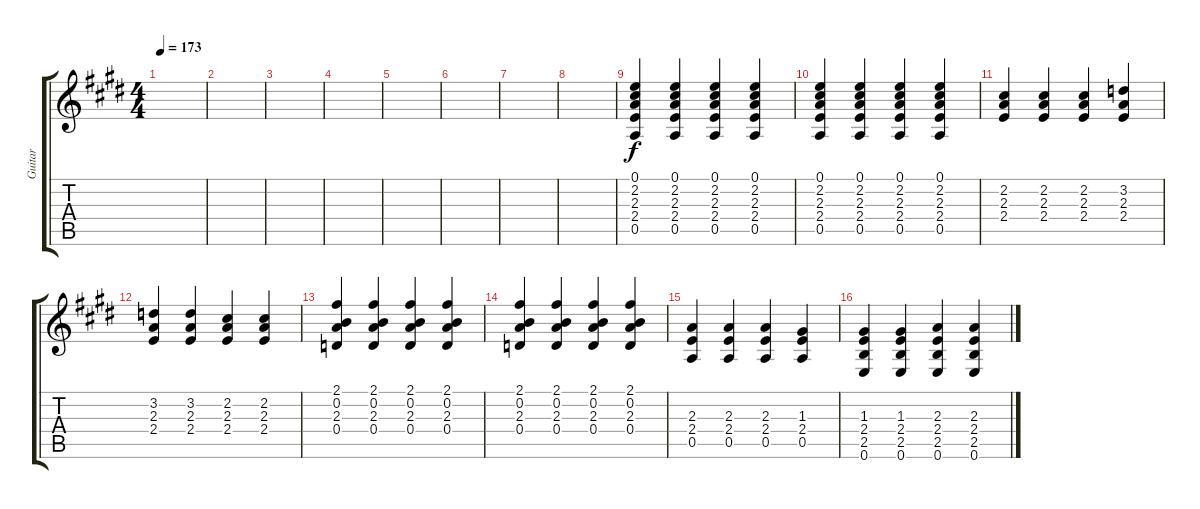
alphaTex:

\track ("Guitar" "Guitar") {instrument acousticguitarsteel}
\staff {score tabs}
\tuning (E4 B3 G3 D3 A2 E2) {hide}
\ts (4 4)
\tempo 173
\clef g2
\ks e
|
|
|
|
|
|
|
|
(0.1 2.2 2.3 2.4 0.5).4 (0.1 2.2 2.3 2.4 0.5).4 (0.1 2.2 2.3 2.4 0.5).4 (0.1 2.2 2.3 2.4 0.5).4 |
(0.1 2.2 2.3 2.4 0.5).4 (0.1 2.2 2.3 2.4 0.5).4 (0.1 2.2 2.3 2.4 0.5).4 (0.1 2.2 2.3 2.4 0.5).4 |
(2.2 2.3 2.4).4 (2.2 2.3 2.4).4 (2.2 2.3 2.4).4 (3.2 2.3 2.4).4 |
(3.2 2.3 2.4).4 (3.2 2.3 2.4).4 (2.2 2.3 2.4).4 (2.2 2.3 2.4).4 |
(2.1 0.2 2.3 0.4).4 (2.1 0.2 2.3 0.4).4 (2.1 0.2 2.3 0.4).4 (2.1 0.2 2.3 0.4).4 |
(2.1 0.2 2.3 0.4).4 (2.1 0.2 2.3 0.4).4 (2.1 0.2 2.3 0.4).4 (2.1 0.2 2.3 0.4).4 |
(2.3 2.4 0.5).4 (2.3 2.4 0.5).4 (2.3 2.4 0.5).4 (1.3 2.4 0.5).4 |
(1.3 2.4 2.5 0.6).4 (1.3 2.4 2.5 0.6).4 (2.3 2.4 2.5 0.6).4 (2.3 2.4 2.5 0.6).4
